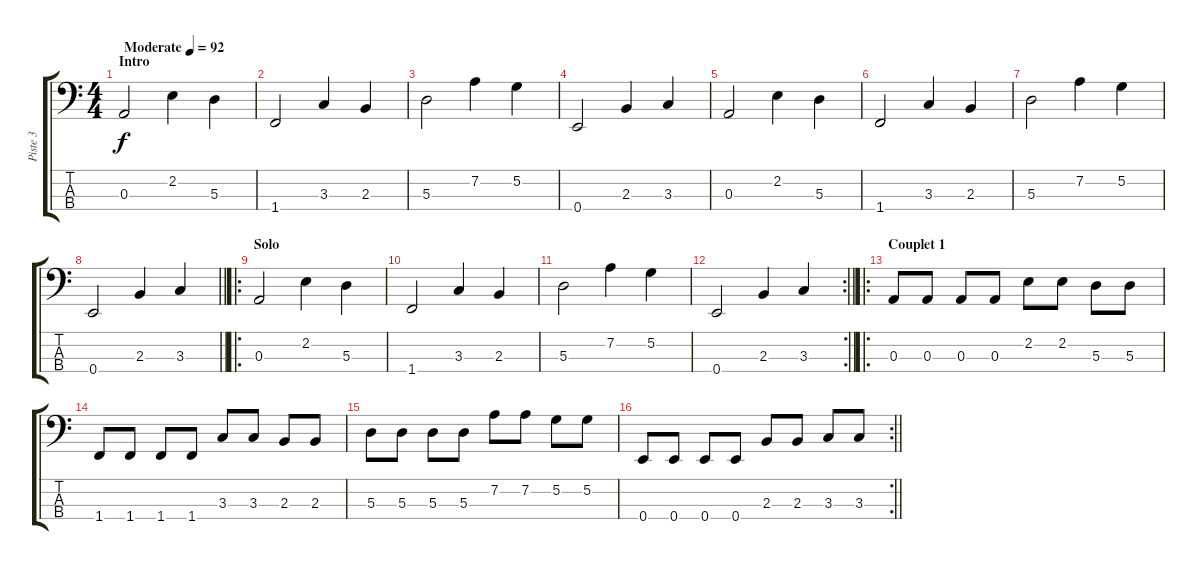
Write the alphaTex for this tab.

\track ("Piste 3" "Piste 3") {instrument electricbassfinger}
\staff {score tabs}
\tuning (G2 D2 A1 E1) {hide}
\ts (4 4)
\section ("" "Intro")
\tempo (92 "Moderate")
\clef f4
\ks c
0.3.2{dy f instrument electricbassfinger} 2.2.4 5.3.4 |
1.4.2 3.3.4 2.3.4 |
5.3.2 7.2.4 5.2.4 |
0.4.2 2.3.4 3.3.4 |
0.3.2 2.2.4 5.3.4 |
1.4.2 3.3.4 2.3.4 |
5.3.2 7.2.4 5.2.4 |
\barLineRight lightlight
0.4.2 2.3.4 3.3.4 |
\ro
\section ("" "Solo")
0.3.2 2.2.4 5.3.4 |
1.4.2 3.3.4 2.3.4 |
5.3.2 7.2.4 5.2.4 |
\rc 2
\barLineRight lightlight
0.4.2 2.3.4 3.3.4 |
\ro
\section ("" "Couplet 1")
0.3.8 0.3.8 0.3.8 0.3.8 2.2.8 2.2.8 5.3.8 5.3.8 |
1.4.8 1.4.8 1.4.8 1.4.8 3.3.8 3.3.8 2.3.8 2.3.8 |
5.3.8 5.3.8 5.3.8 5.3.8 7.2.8 7.2.8 5.2.8 5.2.8 |
\rc 2
\barLineRight lightlight
0.4.8 0.4.8 0.4.8 0.4.8 2.3.8 2.3.8 3.3.8 3.3.8
